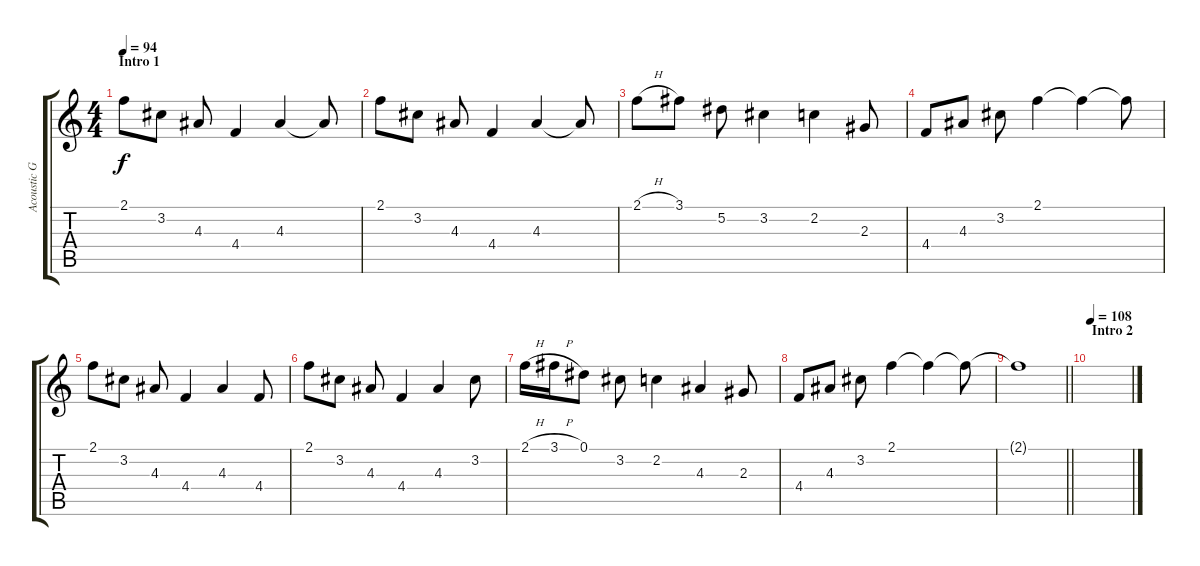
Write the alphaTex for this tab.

\track ("Acoustic Guitar" "Acoustic G") {instrument acousticguitarnylon}
\staff {score tabs}
\tuning (Eb4 Bb3 Gb3 Db3 Ab2 Eb2) {hide}
\ts (4 4)
\section ("" "Intro 1")
\tempo 94
\clef g2
\ks c
2.1.8{dy f instrument acousticguitarnylon} 3.2.8 4.3.8 4.4.4 4.3.4 4.3{t}.8 |
2.1.8 3.2.8 4.3.8 4.4.4 4.3.4 4.3{t}.8 |
2.1{h}.8 3.1.8 5.2.8 3.2.4 2.2.4 2.3.8 |
4.4.8 4.3.8 3.2.8 2.1.4 2.1{t}.4 2.1{t}.8 |
2.1.8 3.2.8 4.3.8 4.4.4 4.3.4 4.4.8 |
2.1.8 3.2.8 4.3.8 4.4.4 4.3.4 3.2.8 |
2.1{h}.16 3.1{h}.16 0.1.8 3.2.8 2.2.4 4.3.4 2.3.8 |
4.4.8 4.3.8 3.2.8 2.1.4 2.1{t}.4 2.1{t}.8 |
\barLineRight lightlight
2.1{t}.1 |
\section ("" "Intro 2")
\tempo 108
